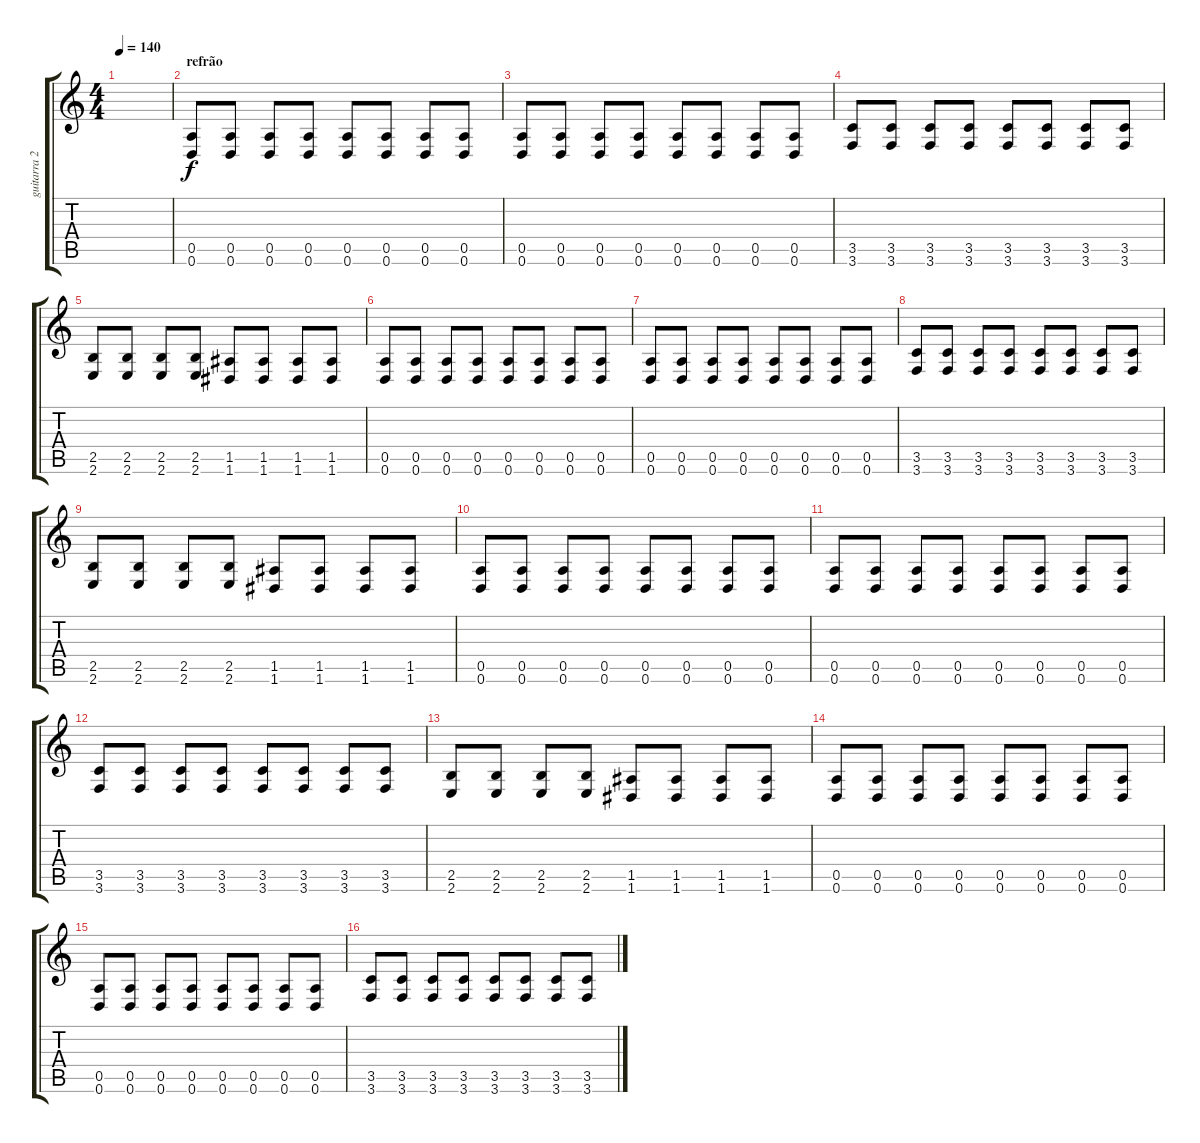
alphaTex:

\track ("guitarra 2" "guitarra 2") {instrument electricguitarclean}
\staff {score tabs}
\tuning (E4 B3 G3 D3 A2 D2) {hide}
\ts (4 4)
\tempo 140
\clef g2
\ks c
|
\section ("" "refrão")
(0.5 0.6).8{dy f volume 11 instrument distortionguitar} (0.5 0.6).8{instrument distortionguitar} (0.5 0.6).8{instrument distortionguitar} (0.5 0.6).8{instrument distortionguitar} (0.5 0.6).8{instrument distortionguitar} (0.5 0.6).8{instrument distortionguitar} (0.5 0.6).8{instrument distortionguitar} (0.5 0.6).8{instrument distortionguitar} |
(0.5 0.6).8{instrument distortionguitar} (0.5 0.6).8{instrument distortionguitar} (0.5 0.6).8{instrument distortionguitar} (0.5 0.6).8{instrument distortionguitar} (0.5 0.6).8{instrument distortionguitar} (0.5 0.6).8{instrument distortionguitar} (0.5 0.6).8{instrument distortionguitar} (0.5 0.6).8{instrument distortionguitar} |
(3.5 3.6).8{instrument distortionguitar} (3.5 3.6).8{instrument distortionguitar} (3.5 3.6).8{instrument distortionguitar} (3.5 3.6).8{instrument distortionguitar} (3.5 3.6).8{instrument distortionguitar} (3.5 3.6).8{instrument distortionguitar} (3.5 3.6).8{instrument distortionguitar} (3.5 3.6).8{instrument distortionguitar} |
(2.5 2.6).8{instrument distortionguitar} (2.5 2.6).8{instrument distortionguitar} (2.5 2.6).8{instrument distortionguitar} (2.5 2.6).8{instrument distortionguitar} (1.5 1.6).8{instrument distortionguitar} (1.5 1.6).8{instrument distortionguitar} (1.5 1.6).8{instrument distortionguitar} (1.5 1.6).8{instrument distortionguitar} |
(0.5 0.6).8{instrument distortionguitar} (0.5 0.6).8{instrument distortionguitar} (0.5 0.6).8{instrument distortionguitar} (0.5 0.6).8{instrument distortionguitar} (0.5 0.6).8{instrument distortionguitar} (0.5 0.6).8{instrument distortionguitar} (0.5 0.6).8{instrument distortionguitar} (0.5 0.6).8{instrument distortionguitar} |
(0.5 0.6).8{instrument distortionguitar} (0.5 0.6).8{instrument distortionguitar} (0.5 0.6).8{instrument distortionguitar} (0.5 0.6).8{instrument distortionguitar} (0.5 0.6).8{instrument distortionguitar} (0.5 0.6).8{instrument distortionguitar} (0.5 0.6).8{instrument distortionguitar} (0.5 0.6).8{instrument distortionguitar} |
(3.5 3.6).8{instrument distortionguitar} (3.5 3.6).8{instrument distortionguitar} (3.5 3.6).8{instrument distortionguitar} (3.5 3.6).8{instrument distortionguitar} (3.5 3.6).8{instrument distortionguitar} (3.5 3.6).8{instrument distortionguitar} (3.5 3.6).8{instrument distortionguitar} (3.5 3.6).8{instrument distortionguitar} |
(2.5 2.6).8{instrument distortionguitar} (2.5 2.6).8{instrument distortionguitar} (2.5 2.6).8{instrument distortionguitar} (2.5 2.6).8{instrument distortionguitar} (1.5 1.6).8{instrument distortionguitar} (1.5 1.6).8{instrument distortionguitar} (1.5 1.6).8{instrument distortionguitar} (1.5 1.6).8{instrument distortionguitar} |
(0.5 0.6).8{instrument distortionguitar} (0.5 0.6).8{instrument distortionguitar} (0.5 0.6).8{instrument distortionguitar} (0.5 0.6).8{instrument distortionguitar} (0.5 0.6).8{instrument distortionguitar} (0.5 0.6).8{instrument distortionguitar} (0.5 0.6).8{instrument distortionguitar} (0.5 0.6).8{instrument distortionguitar} |
(0.5 0.6).8{instrument distortionguitar} (0.5 0.6).8{instrument distortionguitar} (0.5 0.6).8{instrument distortionguitar} (0.5 0.6).8{instrument distortionguitar} (0.5 0.6).8{instrument distortionguitar} (0.5 0.6).8{instrument distortionguitar} (0.5 0.6).8{instrument distortionguitar} (0.5 0.6).8{instrument distortionguitar} |
(3.5 3.6).8{instrument distortionguitar} (3.5 3.6).8{instrument distortionguitar} (3.5 3.6).8{instrument distortionguitar} (3.5 3.6).8{instrument distortionguitar} (3.5 3.6).8{instrument distortionguitar} (3.5 3.6).8{instrument distortionguitar} (3.5 3.6).8{instrument distortionguitar} (3.5 3.6).8{instrument distortionguitar} |
(2.5 2.6).8{instrument distortionguitar} (2.5 2.6).8{instrument distortionguitar} (2.5 2.6).8{instrument distortionguitar} (2.5 2.6).8{instrument distortionguitar} (1.5 1.6).8{instrument distortionguitar} (1.5 1.6).8{instrument distortionguitar} (1.5 1.6).8{instrument distortionguitar} (1.5 1.6).8{instrument distortionguitar} |
(0.5 0.6).8{instrument distortionguitar} (0.5 0.6).8{instrument distortionguitar} (0.5 0.6).8{instrument distortionguitar} (0.5 0.6).8{instrument distortionguitar} (0.5 0.6).8{instrument distortionguitar} (0.5 0.6).8{instrument distortionguitar} (0.5 0.6).8{instrument distortionguitar} (0.5 0.6).8{instrument distortionguitar} |
(0.5 0.6).8{instrument distortionguitar} (0.5 0.6).8{instrument distortionguitar} (0.5 0.6).8{instrument distortionguitar} (0.5 0.6).8{instrument distortionguitar} (0.5 0.6).8{instrument distortionguitar} (0.5 0.6).8{instrument distortionguitar} (0.5 0.6).8{instrument distortionguitar} (0.5 0.6).8{instrument distortionguitar} |
(3.5 3.6).8{instrument distortionguitar} (3.5 3.6).8{instrument distortionguitar} (3.5 3.6).8{instrument distortionguitar} (3.5 3.6).8{instrument distortionguitar} (3.5 3.6).8{instrument distortionguitar} (3.5 3.6).8{instrument distortionguitar} (3.5 3.6).8{instrument distortionguitar} (3.5 3.6).8{instrument distortionguitar}
